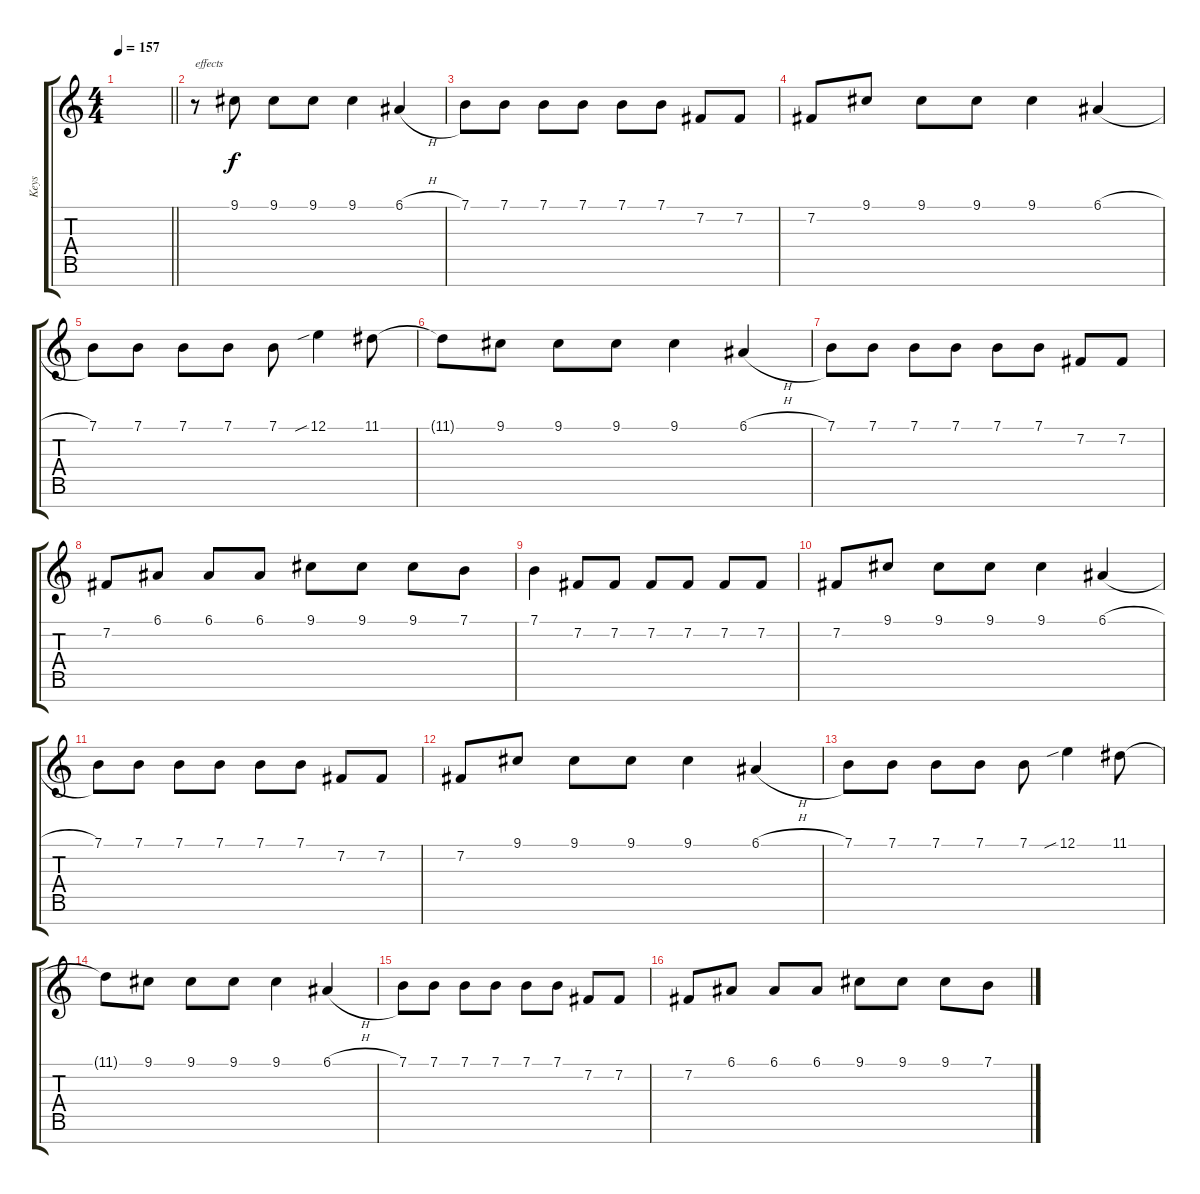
\track ("Keys" "Keys") {instrument acousticgrandpiano}
\staff {score tabs}
\tuning (E4 B3 G3 D3 A2 E2 B1) {hide}
\ts (4 4)
\tempo 157
\clef g2
\barLineRight lightlight
\ks c
|
\section ("" "")
r.8{txt "effects" volume 9 instrument lead3calliope} 9.1.8{dy f} 9.1.8 9.1.8 9.1.4 6.1{h}.4 |
7.1.8 7.1.8 7.1.8 7.1.8 7.1.8 7.1.8 7.2.8 7.2.8 |
7.2.8 9.1.8 9.1.8 9.1.8 9.1.4 6.1{h}.4 |
7.1.8 7.1.8 7.1.8 7.1.8 7.1.8 12.1{sib}.4 11.1.8 |
11.1{t}.8 9.1.8 9.1.8 9.1.8 9.1.4 6.1{h}.4 |
7.1.8 7.1.8 7.1.8 7.1.8 7.1.8 7.1.8 7.2.8 7.2.8 |
7.2.8 6.1.8 6.1.8 6.1.8 9.1.8 9.1.8 9.1.8 7.1.8 |
7.1.4 7.2.8 7.2.8 7.2.8 7.2.8 7.2.8 7.2.8 |
7.2.8 9.1.8 9.1.8 9.1.8 9.1.4 6.1{h}.4 |
7.1.8 7.1.8 7.1.8 7.1.8 7.1.8 7.1.8 7.2.8 7.2.8 |
7.2.8 9.1.8 9.1.8 9.1.8 9.1.4 6.1{h}.4 |
7.1.8 7.1.8 7.1.8 7.1.8 7.1.8 12.1{sib}.4 11.1.8 |
11.1{t}.8 9.1.8 9.1.8 9.1.8 9.1.4 6.1{h}.4 |
7.1.8 7.1.8 7.1.8 7.1.8 7.1.8 7.1.8 7.2.8 7.2.8 |
7.2.8 6.1.8 6.1.8 6.1.8 9.1.8 9.1.8 9.1.8 7.1.8
